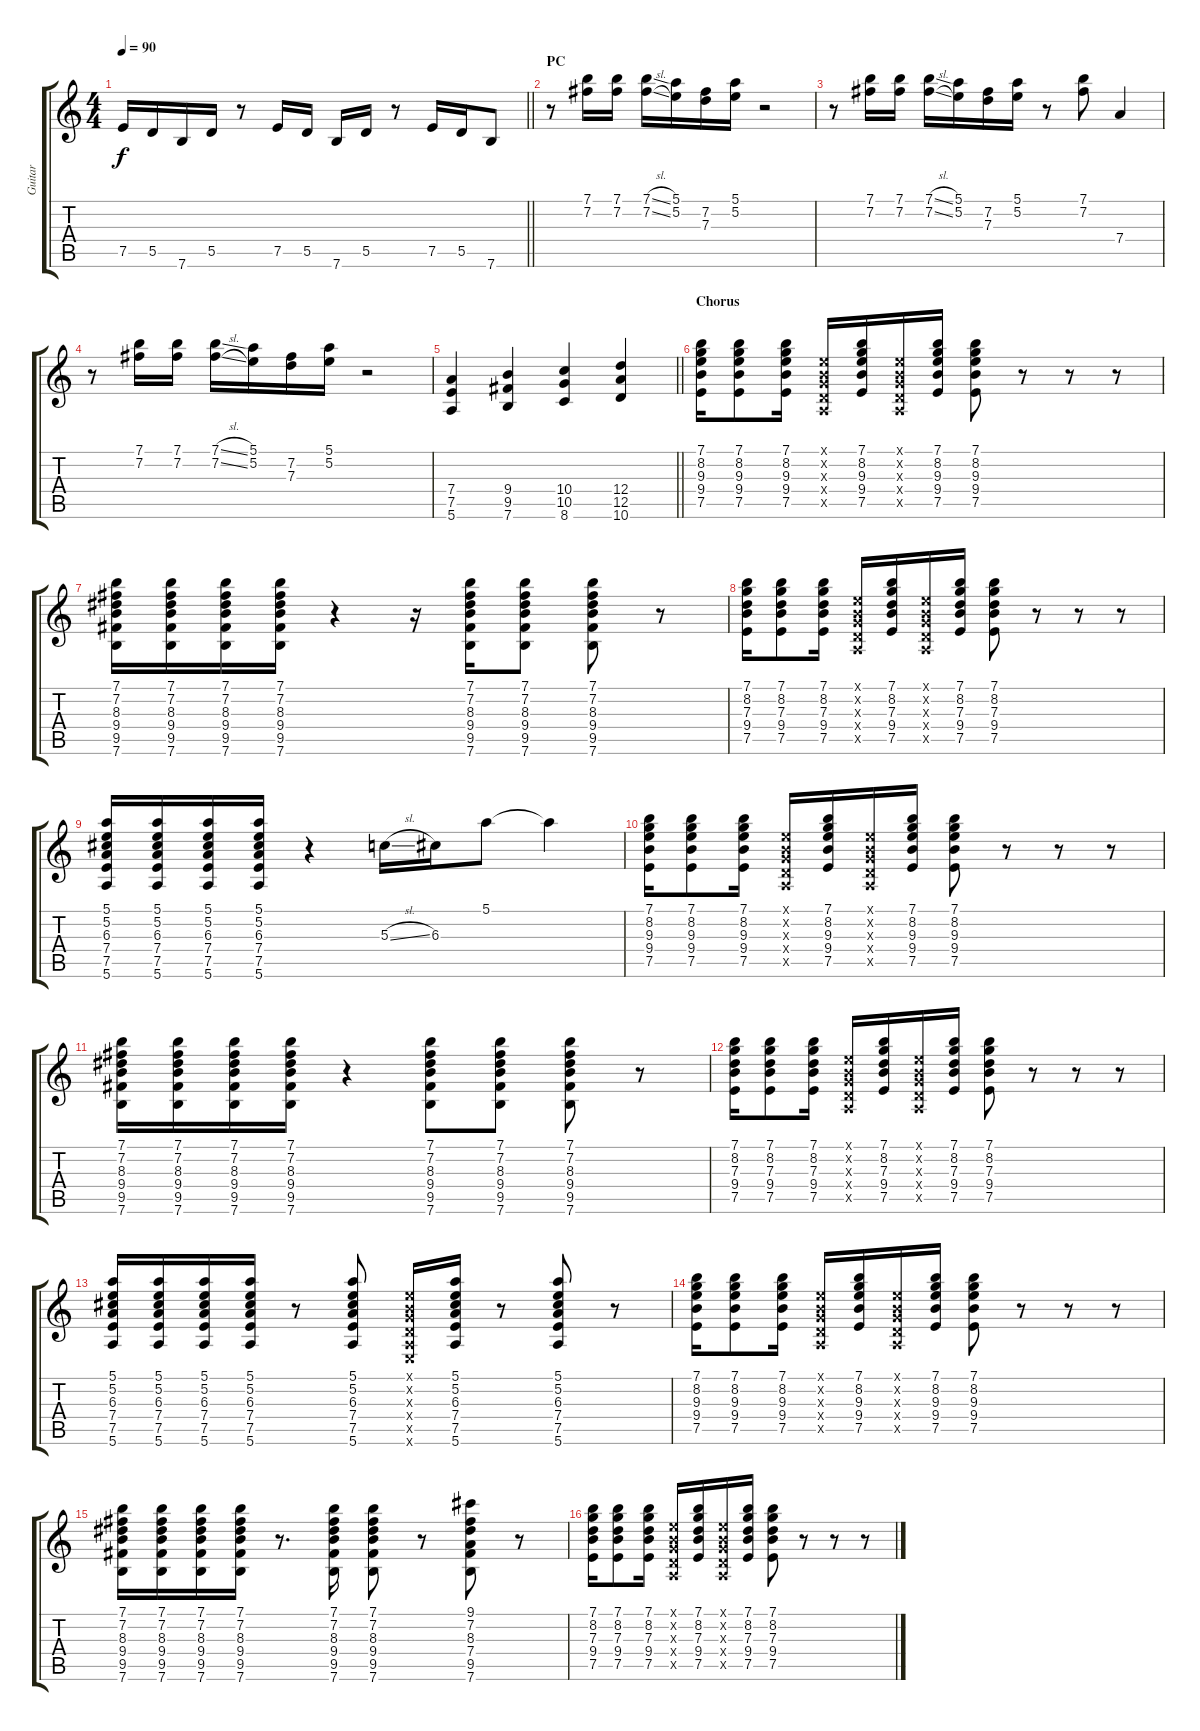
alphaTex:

\track ("Guitar" "Guitar") {instrument electricguitarclean}
\staff {score tabs}
\tuning (E4 B3 G3 D3 A2 E2) {hide}
\ts (4 4)
\tempo 90
\clef g2
\barLineRight lightlight
\ks c
7.5.16{dy f} 5.5.16 7.6.16 5.5.16 r.8 7.5.16 5.5.16 7.6.16 5.5.16 r.8 7.5.16 5.5.16 7.6.8 |
\section ("" "PC")
r.8 (7.1 7.2).16 (7.1 7.2).16 (7.1{sl} 7.2{sl}).16 (5.1 5.2).16 (7.2 7.3).16 (5.1 5.2).16 r.2 |
r.8 (7.1 7.2).16 (7.1 7.2).16 (7.1{sl} 7.2{sl}).16 (5.1 5.2).16 (7.2 7.3).16 (5.1 5.2).16 r.8 (7.1 7.2).8 7.4.4 |
r.8 (7.1 7.2).16 (7.1 7.2).16 (7.1{sl} 7.2{sl}).16 (5.1 5.2).16 (7.2 7.3).16 (5.1 5.2).16 r.2 |
\barLineRight lightlight
(7.4 7.5 5.6).4{instrument distortionguitar} (9.4 9.5 7.6).4 (10.4 10.5 8.6).4 (12.4 12.5 10.6).4 |
\section ("" "Chorus")
(7.1 8.2 9.3 9.4 7.5).16{instrument electricguitarclean} (7.1 8.2 9.3 9.4 7.5).8 (7.1 8.2 9.3 9.4 7.5).16 (0.1{x} 0.2{x} 0.3{x} 0.4{x} 0.5{x}).16 (7.1 8.2 9.3 9.4 7.5).16 (0.1{x} 0.2{x} 0.3{x} 0.4{x} 0.5{x}).16 (7.1 8.2 9.3 9.4 7.5).16 (7.1 8.2 9.3 9.4 7.5).8 r.8 r.8 r.8 |
(7.1 7.2 8.3 9.4 9.5 7.6).16 (7.1 7.2 8.3 9.4 9.5 7.6).16 (7.1 7.2 8.3 9.4 9.5 7.6).16 (7.1 7.2 8.3 9.4 9.5 7.6).16 r.4 r.16 (7.1 7.2 8.3 9.4 9.5 7.6).16 (7.1 7.2 8.3 9.4 9.5 7.6).8 (7.1 7.2 8.3 9.4 9.5 7.6).8 r.8 |
(7.1 8.2 7.3 9.4 7.5).16 (7.1 8.2 7.3 9.4 7.5).8 (7.1 8.2 7.3 9.4 7.5).16 (0.1{x} 0.2{x} 0.3{x} 0.4{x} 0.5{x}).16 (7.1 8.2 7.3 9.4 7.5).16 (0.1{x} 0.2{x} 0.3{x} 0.4{x} 0.5{x}).16 (7.1 8.2 7.3 9.4 7.5).16 (7.1 8.2 7.3 9.4 7.5).8 r.8 r.8 r.8 |
(5.1 5.2 6.3 7.4 7.5 5.6).16 (5.1 5.2 6.3 7.4 7.5 5.6).16 (5.1 5.2 6.3 7.4 7.5 5.6).16 (5.1 5.2 6.3 7.4 7.5 5.6).16 r.4 5.3{sl}.16 6.3.16 5.1.8 5.1{t}.4 |
(7.1 8.2 9.3 9.4 7.5).16 (7.1 8.2 9.3 9.4 7.5).8 (7.1 8.2 9.3 9.4 7.5).16 (0.1{x} 0.2{x} 0.3{x} 0.4{x} 0.5{x}).16 (7.1 8.2 9.3 9.4 7.5).16 (0.1{x} 0.2{x} 0.3{x} 0.4{x} 0.5{x}).16 (7.1 8.2 9.3 9.4 7.5).16 (7.1 8.2 9.3 9.4 7.5).8 r.8 r.8 r.8 |
(7.1 7.2 8.3 9.4 9.5 7.6).16 (7.1 7.2 8.3 9.4 9.5 7.6).16 (7.1 7.2 8.3 9.4 9.5 7.6).16 (7.1 7.2 8.3 9.4 9.5 7.6).16 r.4 (7.1 7.2 8.3 9.4 9.5 7.6).8 (7.1 7.2 8.3 9.4 9.5 7.6).8 (7.1 7.2 8.3 9.4 9.5 7.6).8 r.8 |
(7.1 8.2 7.3 9.4 7.5).16 (7.1 8.2 7.3 9.4 7.5).8 (7.1 8.2 7.3 9.4 7.5).16 (0.1{x} 0.2{x} 0.3{x} 0.4{x} 0.5{x}).16 (7.1 8.2 7.3 9.4 7.5).16 (0.1{x} 0.2{x} 0.3{x} 0.4{x} 0.5{x}).16 (7.1 8.2 7.3 9.4 7.5).16 (7.1 8.2 7.3 9.4 7.5).8 r.8 r.8 r.8 |
(5.1 5.2 6.3 7.4 7.5 5.6).16 (5.1 5.2 6.3 7.4 7.5 5.6).16 (5.1 5.2 6.3 7.4 7.5 5.6).16 (5.1 5.2 6.3 7.4 7.5 5.6).16 r.8 (5.1 5.2 6.3 7.4 7.5 5.6).8 (0.1{x} 0.2{x} 0.3{x} 0.4{x} 0.5{x} 0.6{x}).16 (5.1 5.2 6.3 7.4 7.5 5.6).16 r.8 (5.1 5.2 6.3 7.4 7.5 5.6).8 r.8 |
(7.1 8.2 9.3 9.4 7.5).16 (7.1 8.2 9.3 9.4 7.5).8 (7.1 8.2 9.3 9.4 7.5).16 (0.1{x} 0.2{x} 0.3{x} 0.4{x} 0.5{x}).16 (7.1 8.2 9.3 9.4 7.5).16 (0.1{x} 0.2{x} 0.3{x} 0.4{x} 0.5{x}).16 (7.1 8.2 9.3 9.4 7.5).16 (7.1 8.2 9.3 9.4 7.5).8 r.8 r.8 r.8 |
(7.1 7.2 8.3 9.4 9.5 7.6).16 (7.1 7.2 8.3 9.4 9.5 7.6).16 (7.1 7.2 8.3 9.4 9.5 7.6).16 (7.1 7.2 8.3 9.4 9.5 7.6).16 r.8{d} (7.1 7.2 8.3 9.4 9.5 7.6).16 (7.1 7.2 8.3 9.4 9.5 7.6).8 r.8 (9.1 7.2 8.3 7.4 9.5 7.6).8 r.8 |
(7.1 8.2 7.3 9.4 7.5).16 (7.1 8.2 7.3 9.4 7.5).8 (7.1 8.2 7.3 9.4 7.5).16 (0.1{x} 0.2{x} 0.3{x} 0.4{x} 0.5{x}).16 (7.1 8.2 7.3 9.4 7.5).16 (0.1{x} 0.2{x} 0.3{x} 0.4{x} 0.5{x}).16 (7.1 8.2 7.3 9.4 7.5).16 (7.1 8.2 7.3 9.4 7.5).8 r.8 r.8 r.8
